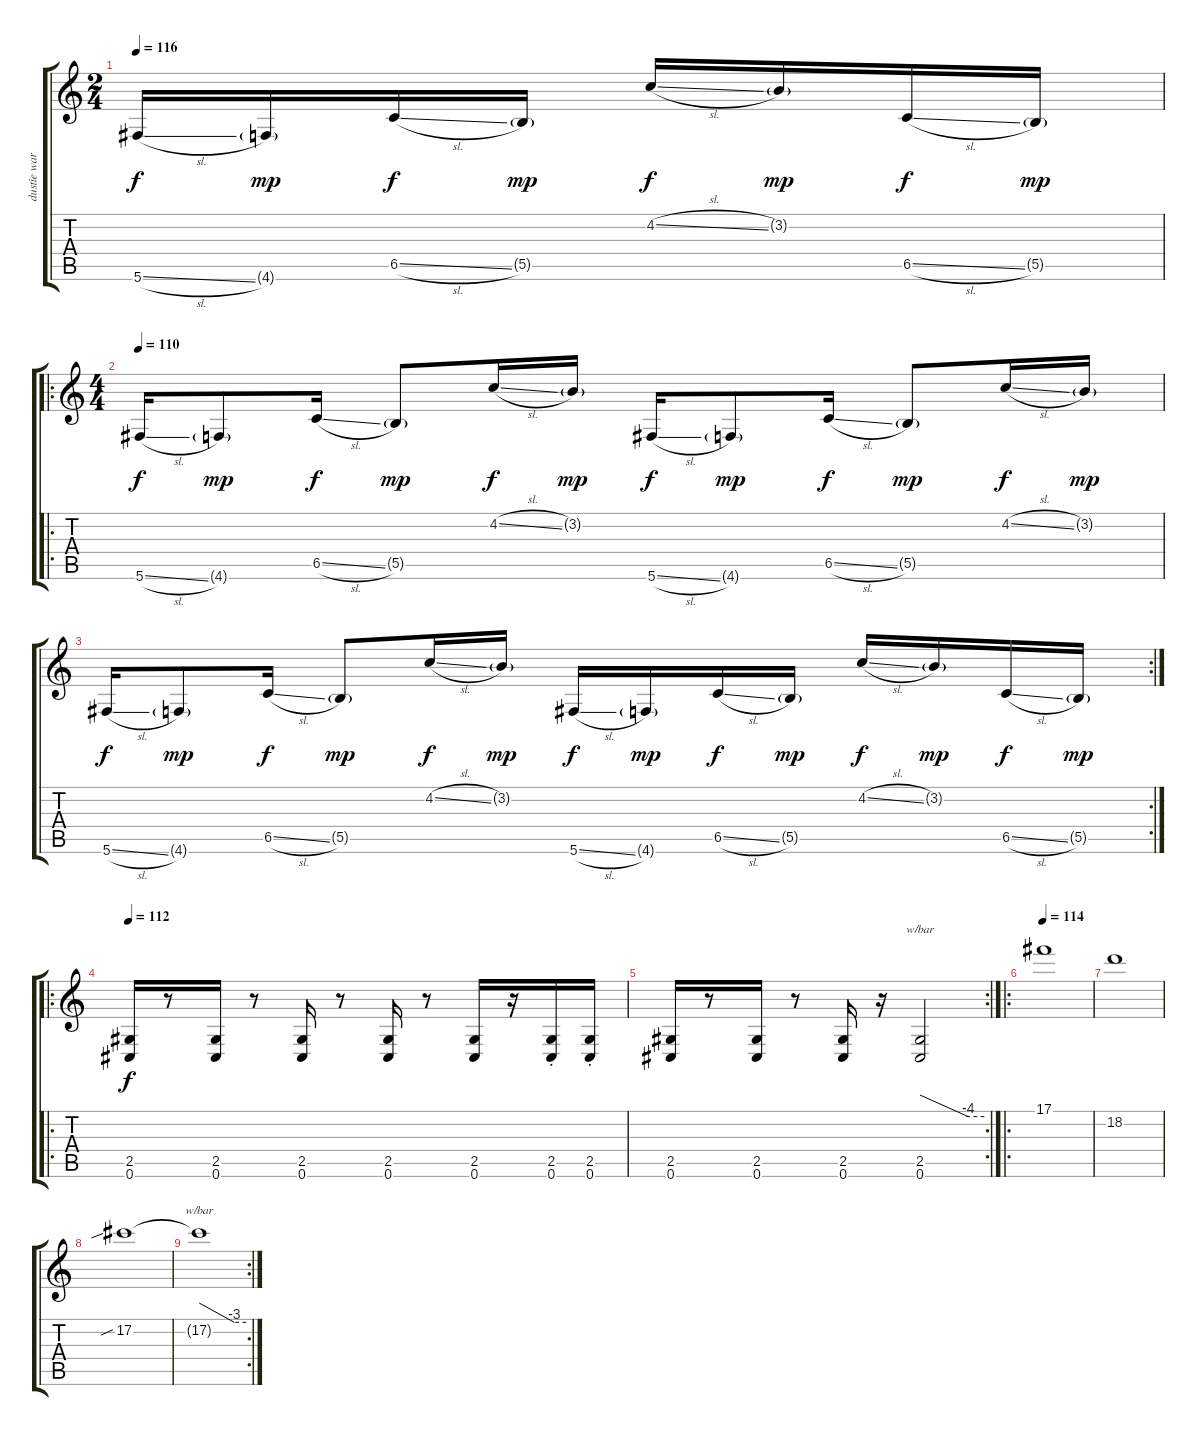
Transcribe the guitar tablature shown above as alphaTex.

\track ("dustie waring" "dustie war") {instrument distortionguitar}
\staff {score tabs}
\tuning (Db4 Ab3 E3 B2 Gb2 Db2) {hide}
\ts (2 4)
\tempo 116
\clef g2
\ks c
5.6{sl}.16{dy f} 4.6{g}.16{dy mp} 6.5{sl}.16{dy f} 5.5{g}.16{dy mp} 4.2{sl}.16{dy f} 3.2{g}.16{dy mp} 6.5{sl}.16{dy f} 5.5{g}.16{dy mp} |
\ro
\ts (4 4)
\tempo 110
5.6{sl}.16{dy f} 4.6{g}.8{dy mp} 6.5{sl}.16{dy f} 5.5{g}.8{dy mp} 4.2{sl}.16{dy f} 3.2{g}.16{dy mp} 5.6{sl}.16{dy f} 4.6{g}.8{dy mp} 6.5{sl}.16{dy f} 5.5{g}.8{dy mp} 4.2{sl}.16{dy f} 3.2{g}.16{dy mp} |
\rc 2
5.6{sl}.16{dy f} 4.6{g}.8{dy mp} 6.5{sl}.16{dy f} 5.5{g}.8{dy mp} 4.2{sl}.16{dy f} 3.2{g}.16{dy mp} 5.6{sl}.16{dy f} 4.6{g}.16{dy mp} 6.5{sl}.16{dy f} 5.5{g}.16{dy mp} 4.2{sl}.16{dy f} 3.2{g}.16{dy mp} 6.5{sl}.16{dy f} 5.5{g}.16{dy mp} |
\ro
\tempo 112
(2.5 0.6).16{dy f} r.8 (2.5 0.6).16 r.8 (2.5 0.6).16 r.8 (2.5 0.6).16 r.8 (2.5 0.6).16 r.16 (2.5{st} 0.6{st}).16 (2.5{st} 0.6{st}).16 |
\rc 2
(2.5 0.6).16 r.8 (2.5 0.6).16 r.8 (2.5 0.6).16 r.16 (2.5 0.6).2{tbe (custom default 0 0 45 -16 60 -16)} |
\ro
\tempo 114
17.1.1 |
18.2.1 |
17.2{sib}.1 |
\rc 2
17.2{t}.1{tbe (custom default 0 0 45 -12 60 -12)}
